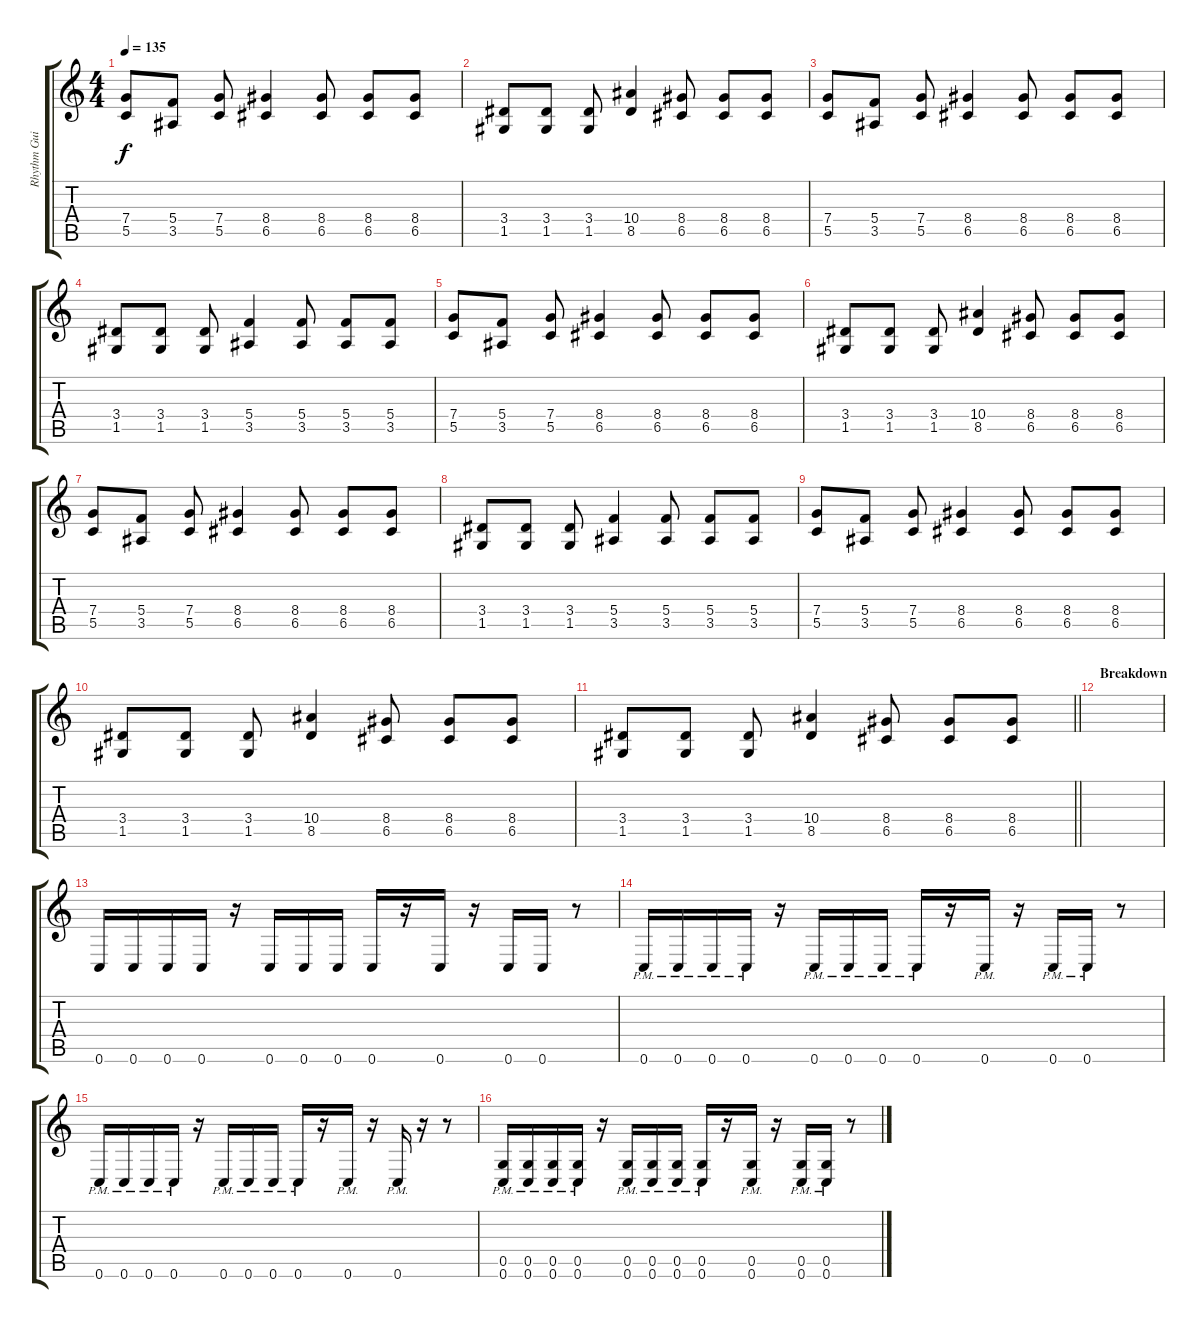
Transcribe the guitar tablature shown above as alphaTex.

\track ("Rhythm Guitar" "Rhythm Gui") {instrument distortionguitar}
\staff {score tabs}
\tuning (D4 A3 F3 C3 G2 C2) {hide}
\ts (4 4)
\tempo 135
\clef g2
\ks c
(7.4 5.5).8{dy f} (5.4 3.5).8 (7.4 5.5).8 (8.4 6.5).4 (8.4 6.5).8 (8.4 6.5).8 (8.4 6.5).8 |
(3.4 1.5).8 (3.4 1.5).8 (3.4 1.5).8 (10.4 8.5).4 (8.4 6.5).8 (8.4 6.5).8 (8.4 6.5).8 |
(7.4 5.5).8 (5.4 3.5).8 (7.4 5.5).8 (8.4 6.5).4 (8.4 6.5).8 (8.4 6.5).8 (8.4 6.5).8 |
(3.4 1.5).8 (3.4 1.5).8 (3.4 1.5).8 (5.4 3.5).4 (5.4 3.5).8 (5.4 3.5).8 (5.4 3.5).8 |
(7.4 5.5).8 (5.4 3.5).8 (7.4 5.5).8 (8.4 6.5).4 (8.4 6.5).8 (8.4 6.5).8 (8.4 6.5).8 |
(3.4 1.5).8 (3.4 1.5).8 (3.4 1.5).8 (10.4 8.5).4 (8.4 6.5).8 (8.4 6.5).8 (8.4 6.5).8 |
(7.4 5.5).8 (5.4 3.5).8 (7.4 5.5).8 (8.4 6.5).4 (8.4 6.5).8 (8.4 6.5).8 (8.4 6.5).8 |
(3.4 1.5).8 (3.4 1.5).8 (3.4 1.5).8 (5.4 3.5).4 (5.4 3.5).8 (5.4 3.5).8 (5.4 3.5).8 |
(7.4 5.5).8 (5.4 3.5).8 (7.4 5.5).8 (8.4 6.5).4 (8.4 6.5).8 (8.4 6.5).8 (8.4 6.5).8 |
(3.4 1.5).8 (3.4 1.5).8 (3.4 1.5).8 (10.4 8.5).4 (8.4 6.5).8 (8.4 6.5).8 (8.4 6.5).8 |
\barLineRight lightlight
(3.4 1.5).8 (3.4 1.5).8 (3.4 1.5).8 (10.4 8.5).4 (8.4 6.5).8 (8.4 6.5).8 (8.4 6.5).8 |
\section ("" "Breakdown")
|
0.6.16 0.6.16 0.6.16 0.6.16 r.16 0.6.16 0.6.16 0.6.16 0.6.16 r.16 0.6.16 r.16 0.6.16 0.6.16 r.8 |
0.6{pm}.16 0.6{pm}.16 0.6{pm}.16 0.6{pm}.16 r.16 0.6{pm}.16 0.6{pm}.16 0.6{pm}.16 0.6{pm}.16 r.16 0.6{pm}.16 r.16 0.6{pm}.16 0.6{pm}.16 r.8 |
0.6{pm}.16 0.6{pm}.16 0.6{pm}.16 0.6{pm}.16 r.16 0.6{pm}.16 0.6{pm}.16 0.6{pm}.16 0.6{pm}.16 r.16 0.6{pm}.16 r.16 0.6{pm}.16 r.16 r.8 |
(0.5{pm} 0.6{pm}).16 (0.5{pm} 0.6{pm}).16 (0.5{pm} 0.6{pm}).16 (0.5{pm} 0.6{pm}).16 r.16 (0.5{pm} 0.6{pm}).16 (0.5{pm} 0.6{pm}).16 (0.5{pm} 0.6{pm}).16 (0.5{pm} 0.6{pm}).16 r.16 (0.5{pm} 0.6{pm}).16 r.16 (0.5{pm} 0.6{pm}).16 (0.5{pm} 0.6{pm}).16 r.8
